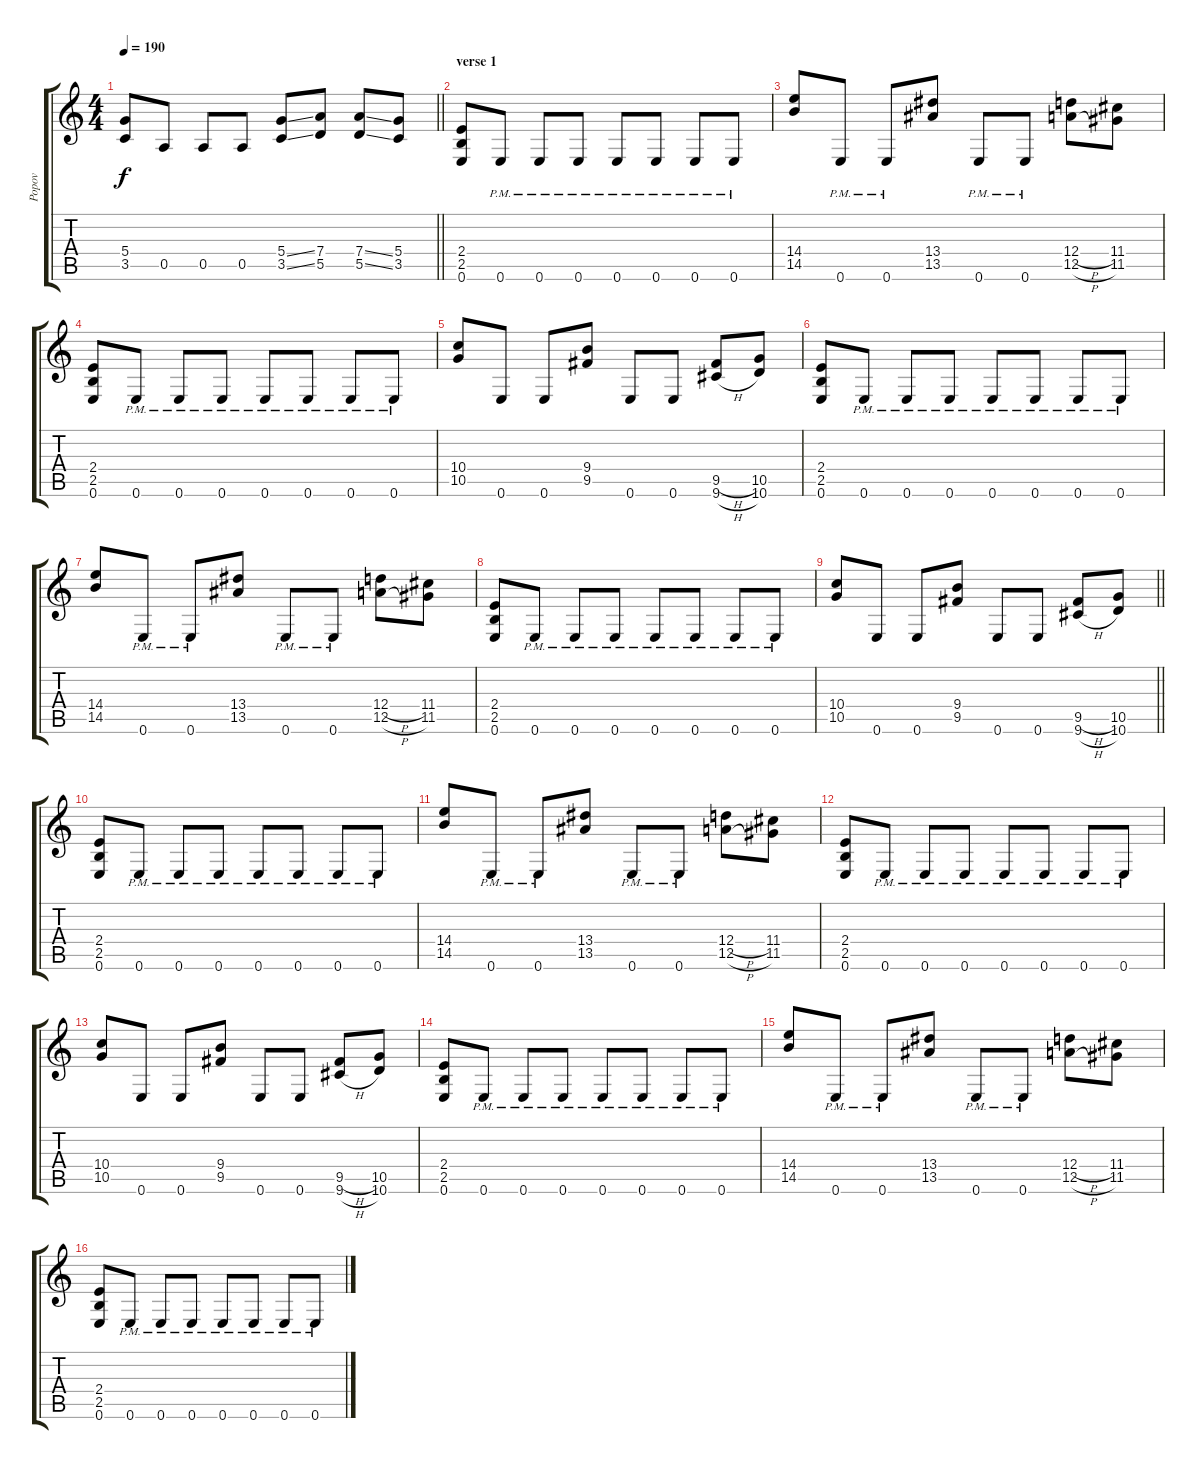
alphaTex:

\track ("Popov" "Popov") {instrument distortionguitar}
\staff {score tabs}
\tuning (E4 B3 G3 D3 A2 E2) {hide}
\ts (4 4)
\tempo 190
\clef g2
\barLineRight lightlight
\ks c
(5.4 3.5).8{dy f} 0.5.8 0.5.8 0.5.8 (5.4{ss} 3.5{ss}).8 (7.4 5.5).8 (7.4{ss} 5.5{ss}).8 (5.4 3.5).8 |
\section ("" "verse 1")
(2.4 2.5 0.6).8 0.6{pm}.8 0.6{pm}.8 0.6{pm}.8 0.6{pm}.8 0.6{pm}.8 0.6{pm}.8 0.6{pm}.8 |
(14.4 14.5).8 0.6{pm}.8 0.6{pm}.8 (13.4 13.5).8 0.6{pm}.8 0.6{pm}.8 (12.4{h} 12.5{h}).8 (11.4 11.5).8 |
(2.4 2.5 0.6).8 0.6{pm}.8 0.6{pm}.8 0.6{pm}.8 0.6{pm}.8 0.6{pm}.8 0.6{pm}.8 0.6{pm}.8 |
(10.4 10.5).8 0.6.8 0.6.8 (9.4 9.5).8 0.6.8 0.6.8 (9.5{h} 9.6{h}).8 (10.5 10.6).8 |
(2.4 2.5 0.6).8 0.6{pm}.8 0.6{pm}.8 0.6{pm}.8 0.6{pm}.8 0.6{pm}.8 0.6{pm}.8 0.6{pm}.8 |
(14.4 14.5).8 0.6{pm}.8 0.6{pm}.8 (13.4 13.5).8 0.6{pm}.8 0.6{pm}.8 (12.4{h} 12.5{h}).8 (11.4 11.5).8 |
(2.4 2.5 0.6).8 0.6{pm}.8 0.6{pm}.8 0.6{pm}.8 0.6{pm}.8 0.6{pm}.8 0.6{pm}.8 0.6{pm}.8 |
\barLineRight lightlight
(10.4 10.5).8 0.6.8 0.6.8 (9.4 9.5).8 0.6.8 0.6.8 (9.5{h} 9.6{h}).8 (10.5 10.6).8 |
(2.4 2.5 0.6).8 0.6{pm}.8 0.6{pm}.8 0.6{pm}.8 0.6{pm}.8 0.6{pm}.8 0.6{pm}.8 0.6{pm}.8 |
(14.4 14.5).8 0.6{pm}.8 0.6{pm}.8 (13.4 13.5).8 0.6{pm}.8 0.6{pm}.8 (12.4{h} 12.5{h}).8 (11.4 11.5).8 |
(2.4 2.5 0.6).8 0.6{pm}.8 0.6{pm}.8 0.6{pm}.8 0.6{pm}.8 0.6{pm}.8 0.6{pm}.8 0.6{pm}.8 |
(10.4 10.5).8 0.6.8 0.6.8 (9.4 9.5).8 0.6.8 0.6.8 (9.5{h} 9.6{h}).8 (10.5 10.6).8 |
(2.4 2.5 0.6).8 0.6{pm}.8 0.6{pm}.8 0.6{pm}.8 0.6{pm}.8 0.6{pm}.8 0.6{pm}.8 0.6{pm}.8 |
(14.4 14.5).8 0.6{pm}.8 0.6{pm}.8 (13.4 13.5).8 0.6{pm}.8 0.6{pm}.8 (12.4{h} 12.5{h}).8 (11.4 11.5).8 |
(2.4 2.5 0.6).8 0.6{pm}.8 0.6{pm}.8 0.6{pm}.8 0.6{pm}.8 0.6{pm}.8 0.6{pm}.8 0.6{pm}.8
